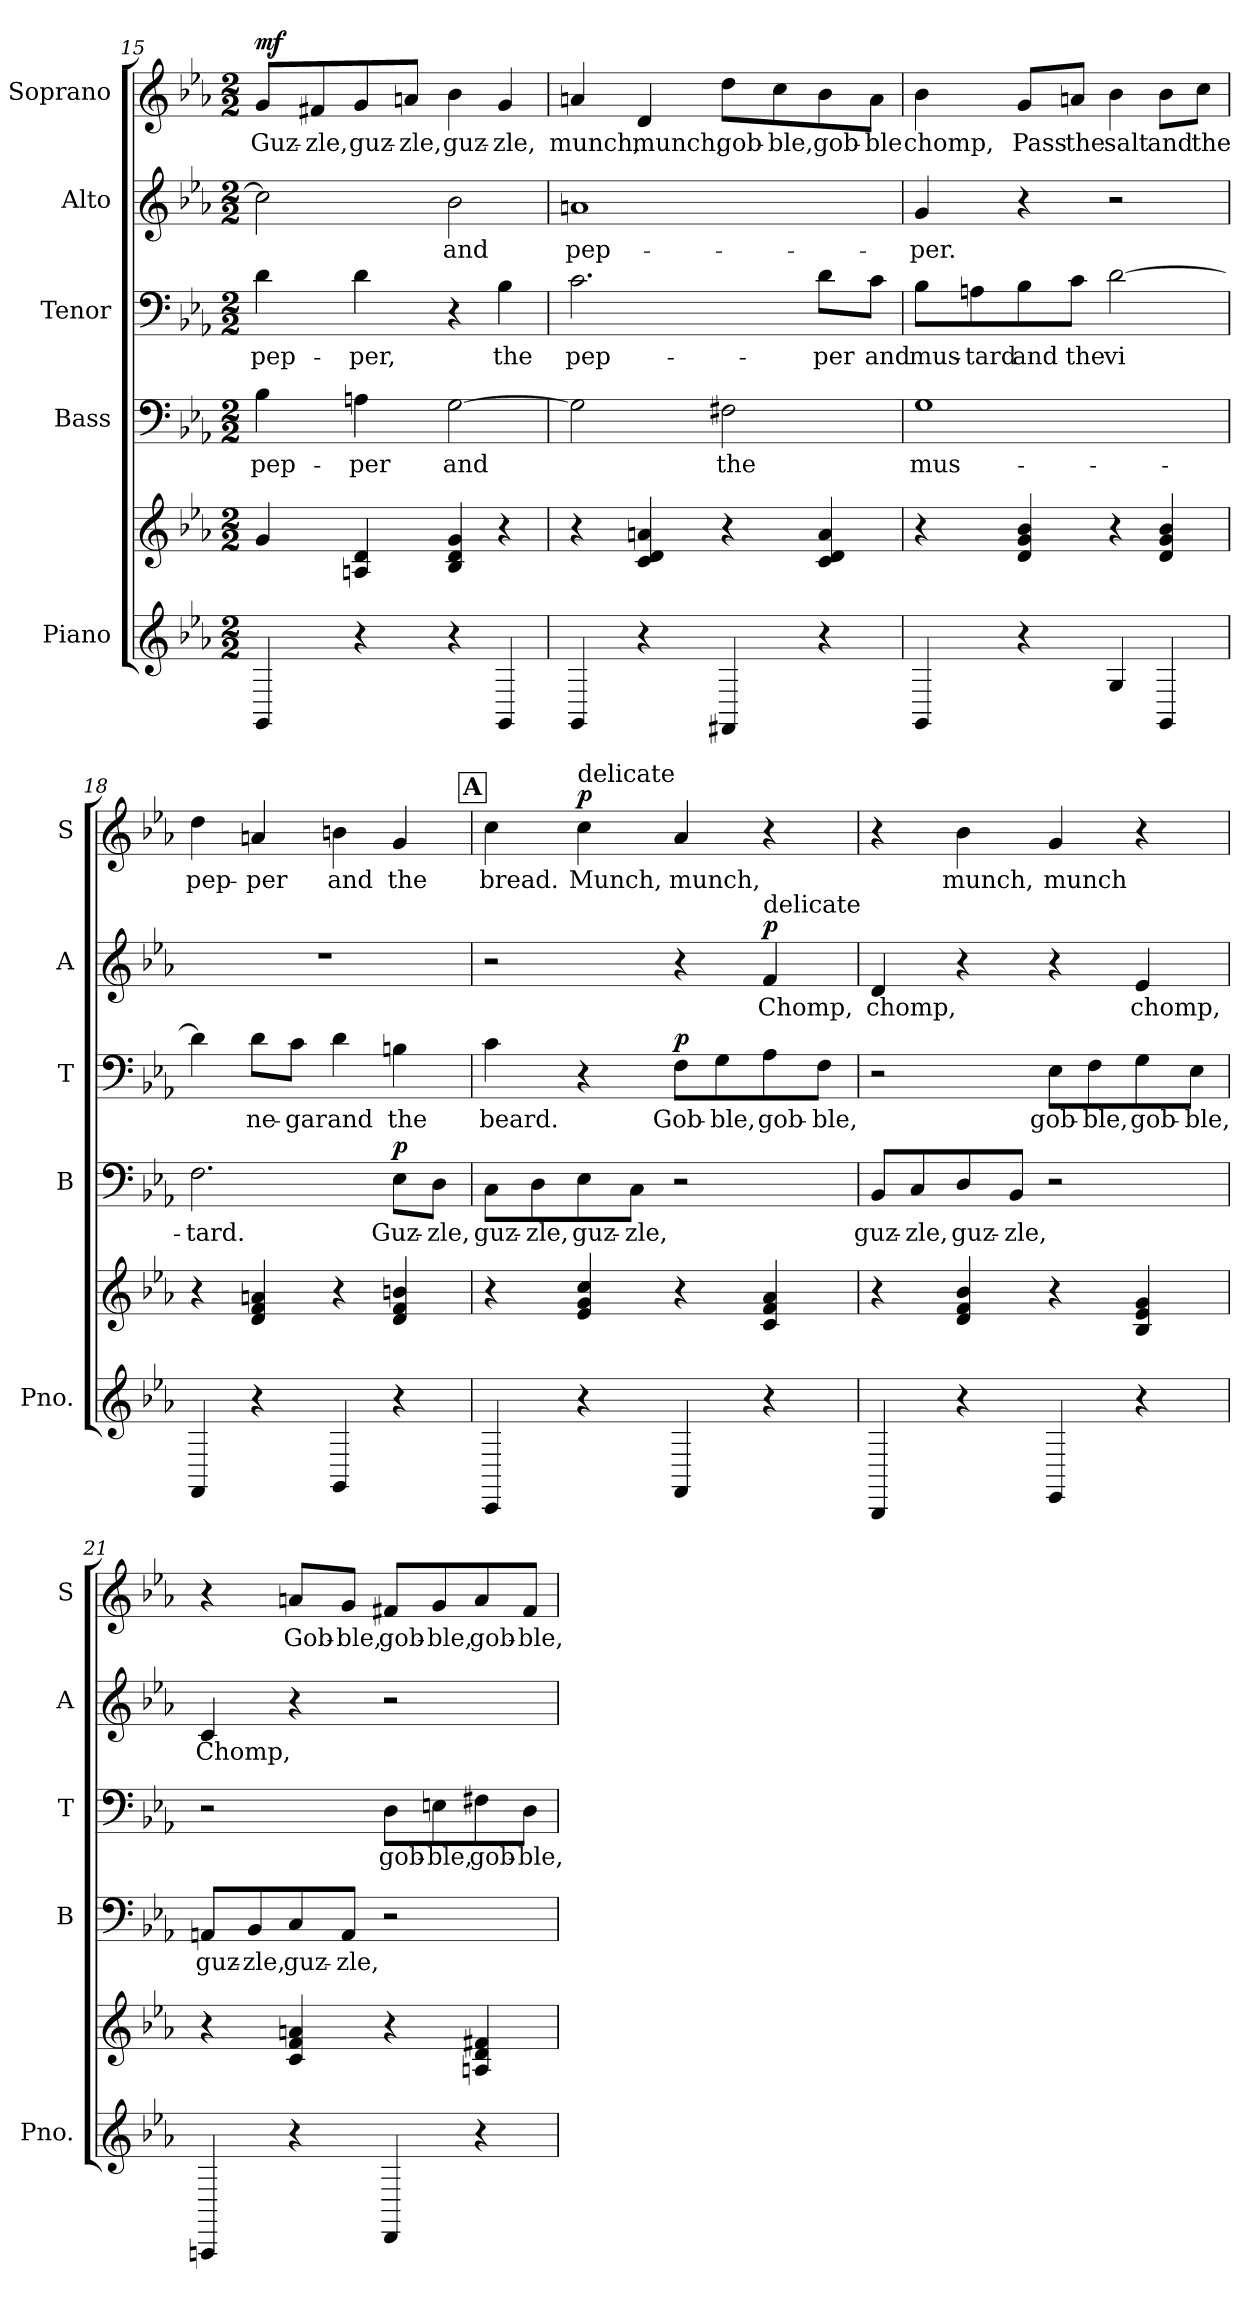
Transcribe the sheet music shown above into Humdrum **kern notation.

**kern	**kern	**kern	**text	**dynam	**kern	**text	**dynam	**kern	**text	**dynam	**kern	**text	**dynam
*part5	*part5	*part4	*part4	*part4	*part3	*part3	*part3	*part2	*part2	*part2	*part1	*part1	*part1
*staff6	*staff5	*staff4	*staff4	*staff4	*staff3	*staff3	*staff3	*staff2	*staff2	*staff2	*staff1	*staff1	*staff1
*I"Piano	*	*I"Bass	*	*	*I"Tenor	*	*	*I"Alto	*	*	*I"Soprano	*	*
*I'Pno.	*	*I'B	*	*	*I'T	*	*	*I'A	*	*	*I'S	*	*
!!LO:LB:g=z
*clefG2	*clefG2	*clefF4	*	*	*clefF4	*	*	*clefG2	*	*	*clefG2	*	*
*k[b-e-a-]	*k[b-e-a-]	*k[b-e-a-]	*	*	*k[b-e-a-]	*	*	*k[b-e-a-]	*	*	*k[b-e-a-]	*	*
*M2/2	*M2/2	*M2/2	*	*	*M2/2	*	*	*M2/2	*	*	*M2/2	*	*
=15	=15	=15	=15	=15	=15	=15	=15	=15	=15	=15	=15	=15	=15
!	!	!	!	!	!	!	!	!	!	!	!	!	!LO:DY:a
4GG/	4g/	4B-\	pep-	.	4d\	pep-	.	2cc\]	.	.	8g/L	Guz-	mf
.	.	.	.	.	.	.	.	.	.	.	8f#X/	-zle,	.
4r	4An/ 4d/	4An\	-per	.	4d\	-per,	.	.	.	.	8g/	guz-	.
.	.	.	.	.	.	.	.	.	.	.	8an/J	-zle,	.
4r	4B-/ 4d/ 4g/	[2G\	and	.	4r	.	.	2b-\	and	.	4b-\	guz-	.
4GG/	4r	.	.	.	4B-\	the	.	.	.	.	4g/	-zle,	.
=16	=16	=16	=16	=16	=16	=16	=16	=16	=16	=16	=16	=16	=16
4GG/	4r	2G\]	.	.	2.c\	pep-	.	1an	pep-	.	4an/	munch,	.
4r	4c/ 4d/ 4an/	.	.	.	.	.	.	.	.	.	4d/	munch,	.
4FF#X/	4r	2F#X\	the	.	.	.	.	.	.	.	8dd\L	gob-	.
.	.	.	.	.	.	.	.	.	.	.	8cc\	-ble,	.
4r	4c/ 4d/ 4a/	.	.	.	8d\L	-per	.	.	.	.	8b-\	gob-	.
.	.	.	.	.	8c\J	and	.	.	.	.	8a\J	-ble	.
=17	=17	=17	=17	=17	=17	=17	=17	=17	=17	=17	=17	=17	=17
4GG/	4r	1G	mus-	.	8B-\L	mus-	.	4g/	-per.	.	4b-\	chomp,	.
.	.	.	.	.	8An\	-tard	.	.	.	.	.	.	.
4r	4d/ 4g/ 4b-/	.	.	.	8B-\	and	.	4r	.	.	8g/L	Pass	.
.	.	.	.	.	8c\J	the	.	.	.	.	8an/J	the	.
4G/	4r	.	.	.	[2d\	vi	.	2r	.	.	4b-\	salt	.
4GG/	4d/ 4g/ 4b-/	.	.	.	.	.	.	.	.	.	8b-\L	and	.
.	.	.	.	.	.	.	.	.	.	.	8cc\J	the	.
!!LO:LB:g=z
=18	=18	=18	=18	=18	=18	=18	=18	=18	=18	=18	=18	=18	=18
4FF/	4r	2.F\	-tard.	.	4d\]	.	.	1r	.	.	4dd\	pep-	.
4r	4d/ 4f/ 4an/	.	.	.	8d\L	ne-	.	.	.	.	4an/	-per	.
.	.	.	.	.	8c\J	-gar	.	.	.	.	.	.	.
4GG/	4r	.	.	.	4d\	and	.	.	.	.	4bn\	and	.
!	!	!	!	!LO:DY:a	!	!	!	!	!	!	!	!	!
4r	4d/ 4f/ 4bn/	8E-\L	Guz-	p	4Bn\	the	.	.	.	.	4g/	the	.
.	.	8D\J	-zle,	.	.	.	.	.	.	.	.	.	.
!!LO:REH:place=s1:a:B:fs=14:t=A
=19	=19	=19	=19	=19	=19	=19	=19	=19	=19	=19	=19	=19	=19
4CC/	4r	8C\L	guz-	.	4c\	beard.	.	2r	.	.	4cc\	bread.	.
.	.	8D\	-zle,	.	.	.	.	.	.	.	.	.	.
!	!	!	!	!	!	!	!	!	!	!	!LO:TX:a:t=delicate	!	!
!	!	!	!	!	!	!	!	!	!	!	!	!	!LO:DY:a
4r	4e-/ 4g/ 4cc/	8E-\	guz-	.	4r	.	.	.	.	.	4cc\	Munch,	p
.	.	8C\J	-zle,	.	.	.	.	.	.	.	.	.	.
!	!	!	!	!	!	!	!LO:DY:a	!	!	!	!	!	!
4FF/	4r	2r	.	.	8F\L	Gob-	p	4r	.	.	4a-/	munch,	.
.	.	.	.	.	8G\	-ble,	.	.	.	.	.	.	.
!	!	!	!	!	!	!	!	!LO:TX:a:t=delicate	!	!	!	!	!
!	!	!	!	!	!	!	!	!	!	!LO:DY:a	!	!	!
4r	4c/ 4f/ 4a-/	.	.	.	8A-\	gob-	.	4f/	Chomp,	p	4r	.	.
.	.	.	.	.	8F\J	-ble,	.	.	.	.	.	.	.
=20	=20	=20	=20	=20	=20	=20	=20	=20	=20	=20	=20	=20	=20
4BBB-/	4r	8BB-/L	guz-	.	2r	.	.	4d/	chomp,	.	4r	.	.
.	.	8C/	-zle,	.	.	.	.	.	.	.	.	.	.
4r	4d/ 4f/ 4b-/	8D/	guz-	.	.	.	.	4r	.	.	4b-\	munch,	.
.	.	8BB-/J	-zle,	.	.	.	.	.	.	.	.	.	.
4EE-/	4r	2r	.	.	8E-\L	gob-	.	4r	.	.	4g/	munch	.
.	.	.	.	.	8F\	-ble,	.	.	.	.	.	.	.
4r	4B-/ 4e-/ 4g/	.	.	.	8G\	gob-	.	4e-/	chomp,	.	4r	.	.
.	.	.	.	.	8E-\J	-ble,	.	.	.	.	.	.	.
!!LO:PB:g=z
=21	=21	=21	=21	=21	=21	=21	=21	=21	=21	=21	=21	=21	=21
4AAAn/	4r	8AAn/L	guz-	.	2r	.	.	4c/	Chomp,	.	4r	.	.
.	.	8BB-/	-zle,	.	.	.	.	.	.	.	.	.	.
4r	4c/ 4f/ 4an/	8C/	guz-	.	.	.	.	4r	.	.	8an/L	Gob-	.
.	.	8AA/J	-zle,	.	.	.	.	.	.	.	8g/J	-ble,	.
4DD/	4r	2r	.	.	8D\L	gob-	.	2r	.	.	8f#X/L	gob-	.
.	.	.	.	.	8En\	-ble,	.	.	.	.	8g/	-ble,	.
4r	4An/ 4d/ 4f#X/	.	.	.	8F#X\	gob-	.	.	.	.	8a/	gob-	.
.	.	.	.	.	8D\J	-ble,	.	.	.	.	8f#/J	-ble,	.
=	=	=	=	=	=	=	=	=	=	=	=	=	=
*-	*-	*-	*-	*-	*-	*-	*-	*-	*-	*-	*-	*-	*-
